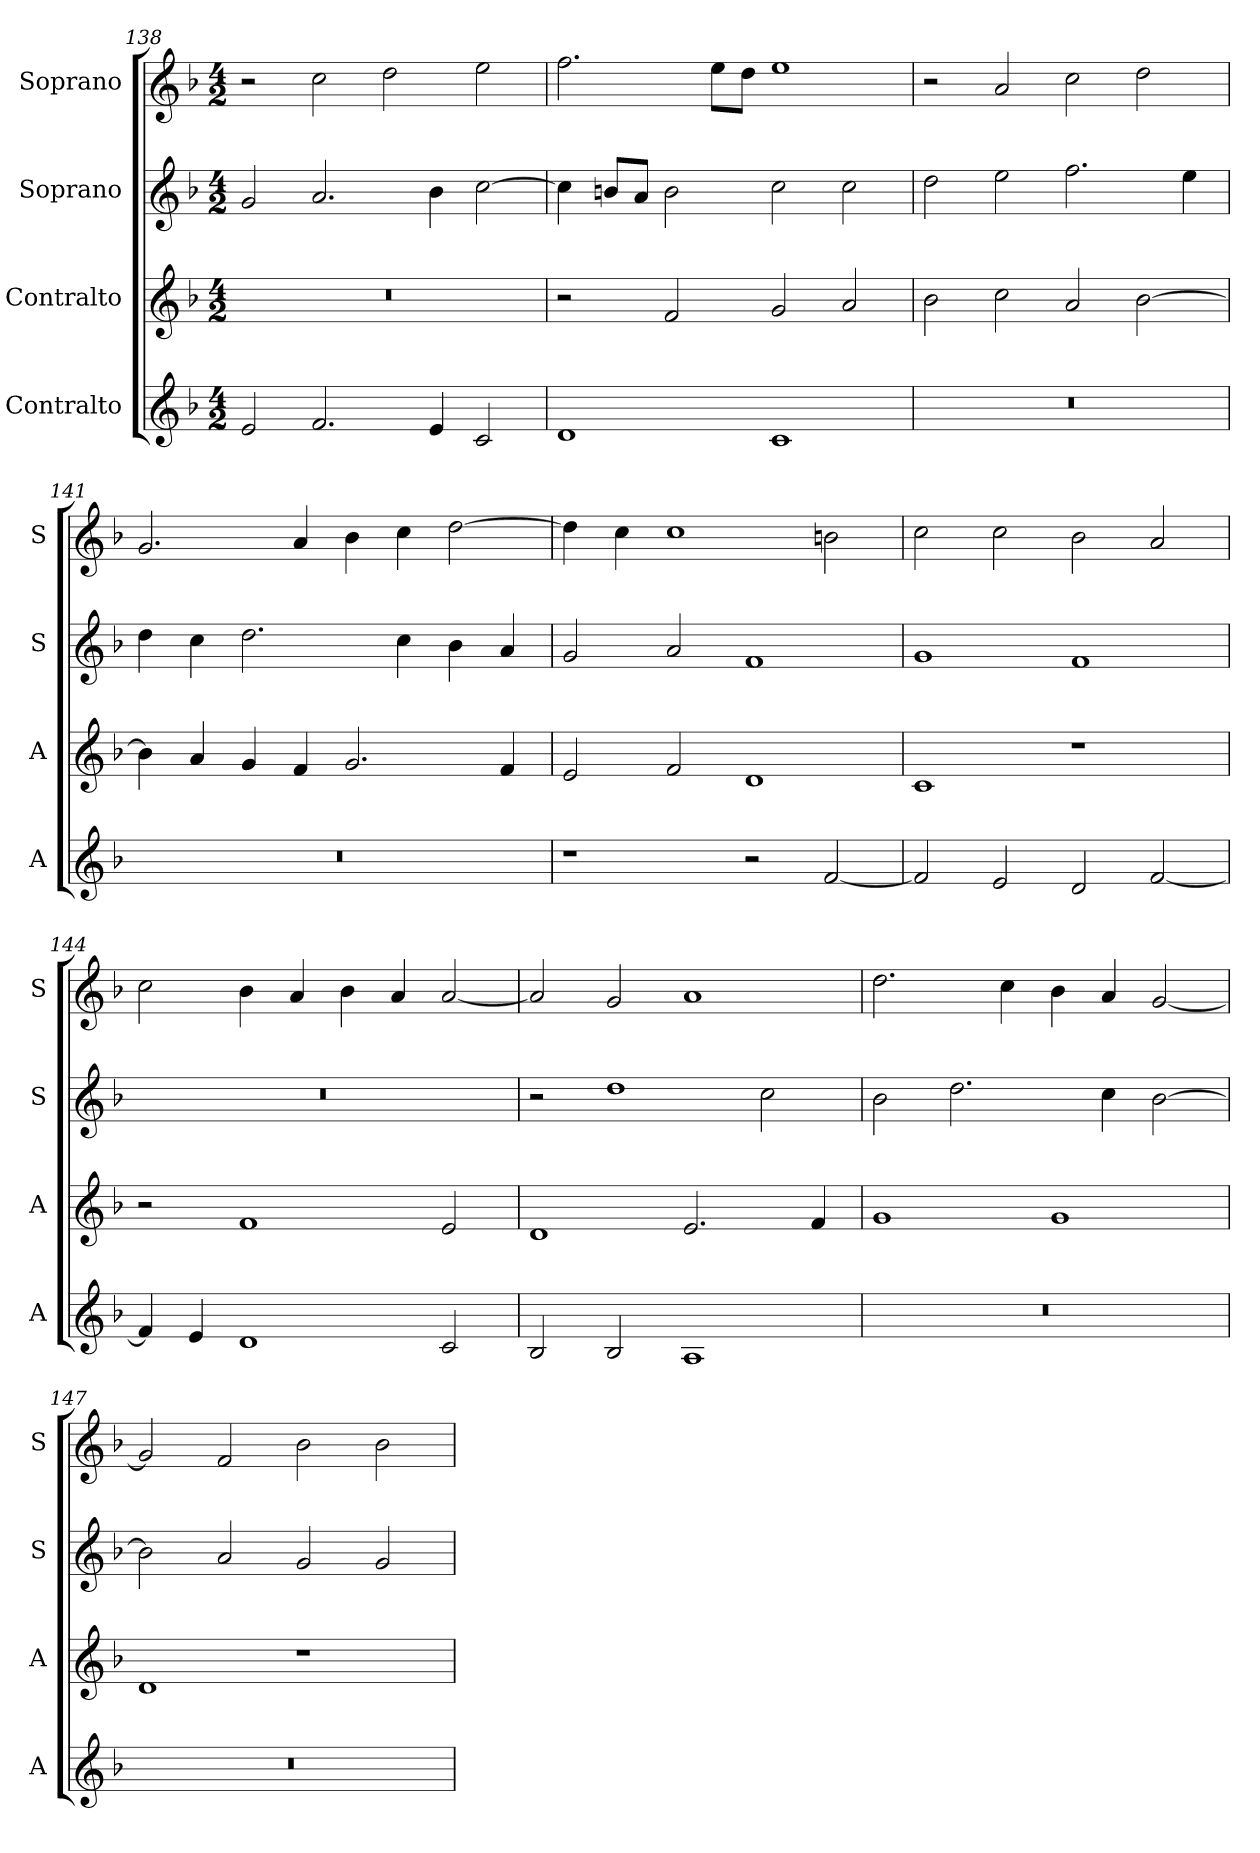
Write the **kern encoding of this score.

**kern	**kern	**kern	**kern
*part4	*part3	*part2	*part1
*staff4	*staff3	*staff2	*staff1
*I"Contralto	*I"Contralto	*I"Soprano	*I"Soprano
*I'A	*I'A	*I'S	*I'S
*clefG2	*clefG2	*clefG2	*clefG2
*k[b-]	*k[b-]	*k[b-]	*k[b-]
*F:ion	*F:ion	*F:ion	*F:ion
*M4/2	*M4/2	*M4/2	*M4/2
=138	=138	=138	=138
2e	0r	2g	2r
2.f	.	2.a	2cc
.	.	.	2dd
4e	.	4b-	.
2c	.	[2cc	2ee
=139	=139	=139	=139
1d	2r	4cc]	2.ff
.	.	8bn/L	.
.	.	8a/J	.
.	2f	2b	.
.	.	.	8ee\L
.	.	.	8dd\J
1c	2g	2cc	1ee
.	2a	2cc	.
=140	=140	=140	=140
0r	2b-	2dd	2r
.	2cc	2ee	2a
.	2a	2.ff	2cc
.	[2b-	.	2dd
.	.	4ee	.
=141	=141	=141	=141
0r	4b-]	4dd	2.g
.	4a	4cc	.
.	4g	2.dd	.
.	4f	.	4a
.	2.g	.	4b-
.	.	4cc	4cc
.	.	4b-	[2dd
.	4f	4a	.
=142	=142	=142	=142
1r	2e	2g	4dd]
.	.	.	4cc
.	2f	2a	1cc
2r	1d	1f	.
[2f	.	.	2bn
=143	=143	=143	=143
2f]	1c	1g	2cc
2e	.	.	2cc
2d	1r	1f	2b-
[2f	.	.	2a
=144	=144	=144	=144
4f]	2r	0r	2cc
4e	.	.	.
1d	1f	.	4b-
.	.	.	4a
.	.	.	4b-
.	.	.	4a
2c	2e	.	[2a
=145	=145	=145	=145
2B-	1d	2r	2a]
2B-	.	1dd	2g
1A	2.e	.	1a
.	.	2cc	.
.	4f	.	.
=146	=146	=146	=146
0r	1g	2b-	2.dd
.	.	2.dd	.
.	.	.	4cc
.	1g	.	4b-
.	.	4cc	4a
.	.	[2b-	[2g
=147	=147	=147	=147
0r	1d	2b-]	2g]
.	.	2a	2f
.	1r	2g	2b-
.	.	2g	2b-
=	=	=	=
*-	*-	*-	*-
